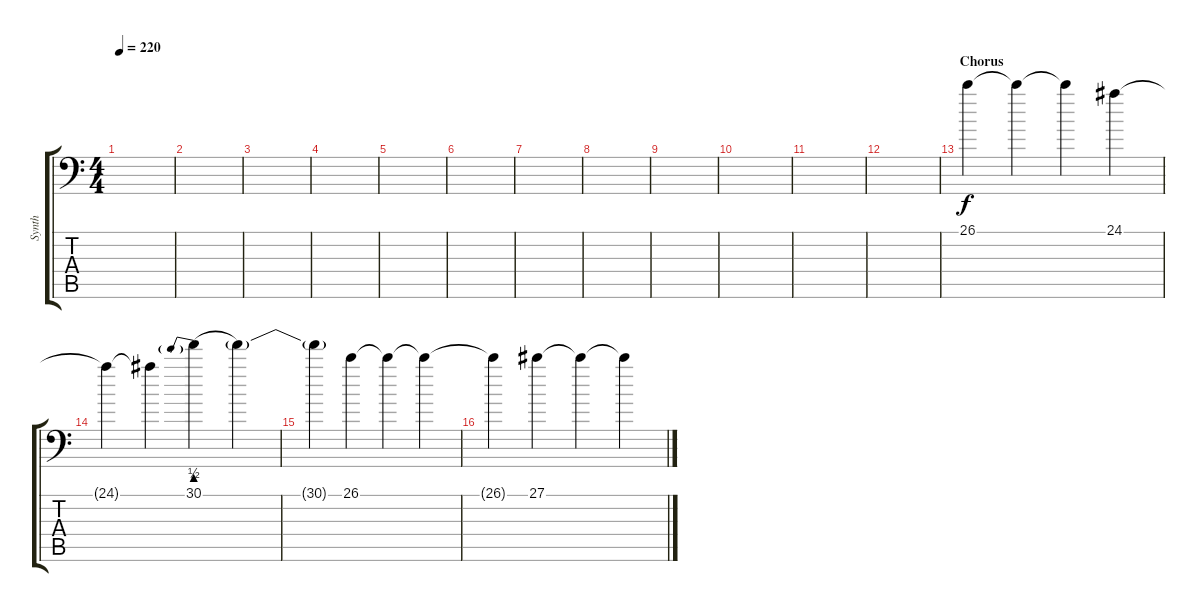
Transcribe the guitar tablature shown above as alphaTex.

\track ("Synth" "Synth") {instrument lead2sawtooth}
\staff {score tabs}
\tuning (Bb3 F3 Db3 Ab2 Eb2 Bb1) {hide}
\ts (4 4)
\tempo 220
\clef f4
\ks c
|
|
|
|
|
|
|
|
|
|
|
|
\section ("" "Chorus")
26.1.4 26.1{t}.4 26.1{t}.4 24.1.4 |
24.1{t}.4 24.1{t}.4 30.1{be (prebend 0 2 60 2)}.4 30.1{t}.4 |
30.1{t}.4 26.1.4 26.1{t}.4 26.1{t}.4 |
26.1{t}.4 27.1.4 27.1{t}.4 27.1{t}.4
